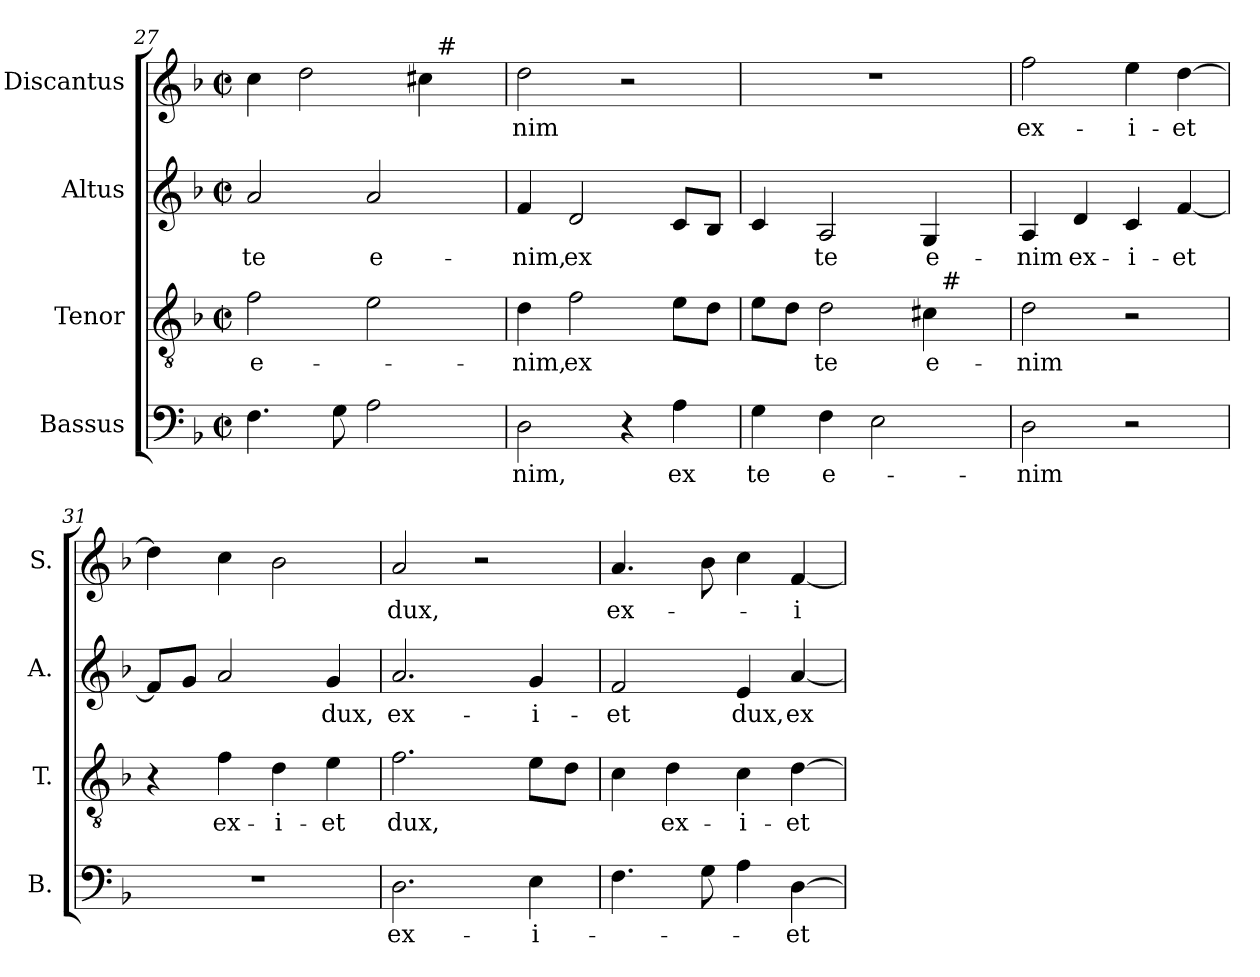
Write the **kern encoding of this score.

**kern	**text	**kern	**text	**kern	**text	**kern	**text
*part4	*part4	*part3	*part3	*part2	*part2	*part1	*part1
*staff4	*staff4	*staff3	*staff3	*staff2	*staff2	*staff1	*staff1
*I"Bassus	*	*I"Tenor	*	*I"Altus	*	*I"Discantus	*
*I'B.	*	*I'T.	*	*I'A.	*	*I'S.	*
*clefF4	*	*clefGv2	*	*clefG2	*	*clefG2	*
*	*	*ITrd7c12	*	*	*	*	*
*k[b-]	*	*k[b-]	*	*k[b-]	*	*k[b-]	*
*F:	*	*F:	*	*F:	*	*F:	*
*M2/2	*	*M2/2	*	*M2/2	*	*M2/2	*
*met(c|)	*	*met(c|)	*	*met(c|)	*	*met(c|)	*
=27	=27	=27	=27	=27	=27	=27	=27
!	!	!	!LO:LY:b:color=#000000	!	!	!	!
!	!	!	!	!	!LO:LY:b:color=#000000	!	!
*	*	*	*	*	*	*^	*
4.Fi\	.	2Fi\	e-	2ai/	te	4cci\	2ryy	.
.	.	.	.	.	.	2ddi\	.	.
8Gi\	.	.	.	.	.	.	.	.
!	!	!	!	!	!LO:LY:b:color=#000000	!	!	!
2Ai\	.	2Ei\	.	2ai/	e-	.	4ryy	.
.	.	.	.	.	.	4cc#i\	32ryy	.
.	.	.	.	.	.	.	256ryy	.
!	!	!	!	!	!	!	!LO:TX:a:t=#	!
.	.	.	.	.	.	.	8ryy	.
.	.	.	.	.	.	.	16ryy	.
.	.	.	.	.	.	.	64..ryy	.
*	*	*	*	*	*	*v	*v	*
=28	=28	=28	=28	=28	=28	=28	=28
*	*	*	*	*	*	*^	*
!	!LO:LY:b:color=#000000	!	!	!	!	!	!	!
*	*	*	*	*	*	*v	*v	*
*	*	*	*	*	*	*^	*
!	!	!	!LO:LY:b:color=#000000	!	!	!	!	!
*	*	*	*	*	*	*v	*v	*
*	*	*	*	*	*	*^	*
!	!	!	!	!	!LO:LY:b:color=#000000	!	!	!
*	*	*	*	*	*	*v	*v	*
*	*	*	*	*	*	*^	*
!	!	!	!	!	!	!	!	!LO:LY:b:color=#000000
*	*	*	*	*	*	*v	*v	*
2Di\	-nim,	4Di\	-nim,	4fi/	-nim,	2ddi\	-nim
!	!	!	!LO:LY:b:color=#000000	!	!	!	!
!	!	!	!	!	!LO:LY:b:color=#000000	!	!
.	.	2Fi\	ex	2di/	ex	.	.
4r	.	.	.	.	.	2r	.
!	!LO:LY:b:color=#000000	!	!	!	!	!	!
4Ai\	ex	8Ei\L	.	8ci/L	.	.	.
.	.	8Di\J	.	8B-i/J	.	.	.
=29	=29	=29	=29	=29	=29	=29	=29
!	!LO:LY:b:color=#000000	!	!	!	!	!	!
*	*	*^	*	*	*	*	*
4Gi\	te	8Ei\L	2ryy	.	4ci/	.	1r	.
.	.	8Di\J	.	.	.	.	.	.
!	!LO:LY:b:color=#000000	!	!	!	!	!	!	!
!	!	!	!	!LO:LY:b:color=#000000	!	!	!	!
!	!	!	!	!	!	!LO:LY:b:color=#000000	!	!
4Fi\	e-	2Di\	.	te	2Ai/	te	.	.
2Ei\	.	.	4ryy	.	.	.	.	.
!	!	!	!	!LO:LY:b:color=#000000	!	!	!	!
!	!	!	!	!	!	!LO:LY:b:color=#000000	!	!
.	.	4C#i\	32ryy	e-	4Gi/	e-	.	.
.	.	.	256ryy	.	.	.	.	.
!	!	!	!LO:TX:a:t=#	!	!	!	!	!
.	.	.	8ryy	.	.	.	.	.
.	.	.	16ryy	.	.	.	.	.
.	.	.	64..ryy	.	.	.	.	.
*	*	*v	*v	*	*	*	*	*
=30	=30	=30	=30	=30	=30	=30	=30
*	*	*^	*	*	*	*	*
!	!LO:LY:b:color=#000000	!	!	!	!	!	!	!
*	*	*v	*v	*	*	*	*	*
*	*	*^	*	*	*	*	*
!	!	!	!	!LO:LY:b:color=#000000	!	!	!	!
*	*	*v	*v	*	*	*	*	*
*	*	*^	*	*	*	*	*
!	!	!	!	!	!	!LO:LY:b:color=#000000	!	!
*	*	*v	*v	*	*	*	*	*
*	*	*^	*	*	*	*	*
!	!	!	!	!	!	!	!	!LO:LY:b:color=#000000
*	*	*v	*v	*	*	*	*	*
2Di\	-nim	2Di\	-nim	4Ai/	-nim	2ffi\	ex-
!	!	!	!	!	!LO:LY:b:color=#000000	!	!
.	.	.	.	4di/	ex-	.	.
!	!	!	!	!	!LO:LY:b:color=#000000	!	!
!	!	!	!	!	!	!	!LO:LY:b:color=#000000
2r	.	2r	.	4ci/	-i-	4eei\	-i-
!	!	!	!	!	!LO:LY:b:color=#000000	!	!
!	!	!	!	!	!	!	!LO:LY:b:color=#000000
.	.	.	.	[<4fi/	-et	[>4ddi\	-et
!!LO:LB:g=z
=31	=31	=31	=31	=31	=31	=31	=31
1r	.	4r	.	8fi/L]	.	4ddi\]	.
.	.	.	.	8gi/J	.	.	.
!	!	!	!LO:LY:b:color=#000000	!	!	!	!
.	.	4Fi\	ex-	2ai/	.	4cci\	.
!	!	!	!LO:LY:b:color=#000000	!	!	!	!
.	.	4Di\	-i-	.	.	2b-i\	.
!	!	!	!LO:LY:b:color=#000000	!	!	!	!
!	!	!	!	!	!LO:LY:b:color=#000000	!	!
.	.	4Ei\	-et	4gi/	dux,	.	.
=32	=32	=32	=32	=32	=32	=32	=32
!	!LO:LY:b:color=#000000	!	!	!	!	!	!
!	!	!	!LO:LY:b:color=#000000	!	!	!	!
!	!	!	!	!	!LO:LY:b:color=#000000	!	!
!	!	!	!	!	!	!	!LO:LY:b:color=#000000
2.Di\	ex-	2.Fi\	dux,	2.ai/	ex-	2ai/	dux,
.	.	.	.	.	.	2r	.
!	!LO:LY:b:color=#000000	!	!	!	!	!	!
!	!	!	!	!	!LO:LY:b:color=#000000	!	!
4Ei\	-i-	8Ei\L	.	4gi/	-i-	.	.
.	.	8Di\J	.	.	.	.	.
=33	=33	=33	=33	=33	=33	=33	=33
!	!	!	!	!	!LO:LY:b:color=#000000	!	!
!	!	!	!	!	!	!	!LO:LY:b:color=#000000
4.Fi\	.	4Ci\	.	2fi/	-et	4.ai/	ex-
!	!	!	!LO:LY:b:color=#000000	!	!	!	!
.	.	4Di\	ex-	.	.	.	.
8Gi\	.	.	.	.	.	8b-i\	.
!	!	!	!LO:LY:b:color=#000000	!	!	!	!
!	!	!	!	!	!LO:LY:b:color=#000000	!	!
4Ai\	.	4Ci\	-i-	4ei/	dux,	4cci\	.
!	!LO:LY:b:color=#000000	!	!	!	!	!	!
!	!	!	!LO:LY:b:color=#000000	!	!	!	!
!	!	!	!	!	!LO:LY:b:color=#000000	!	!
!	!	!	!	!	!	!	!LO:LY:b:color=#000000
[>4Di\	-et	[>4Di\	-et	[<4ai/	ex-	[<4fi/	-i-
=	=	=	=	=	=	=	=
*-	*-	*-	*-	*-	*-	*-	*-
